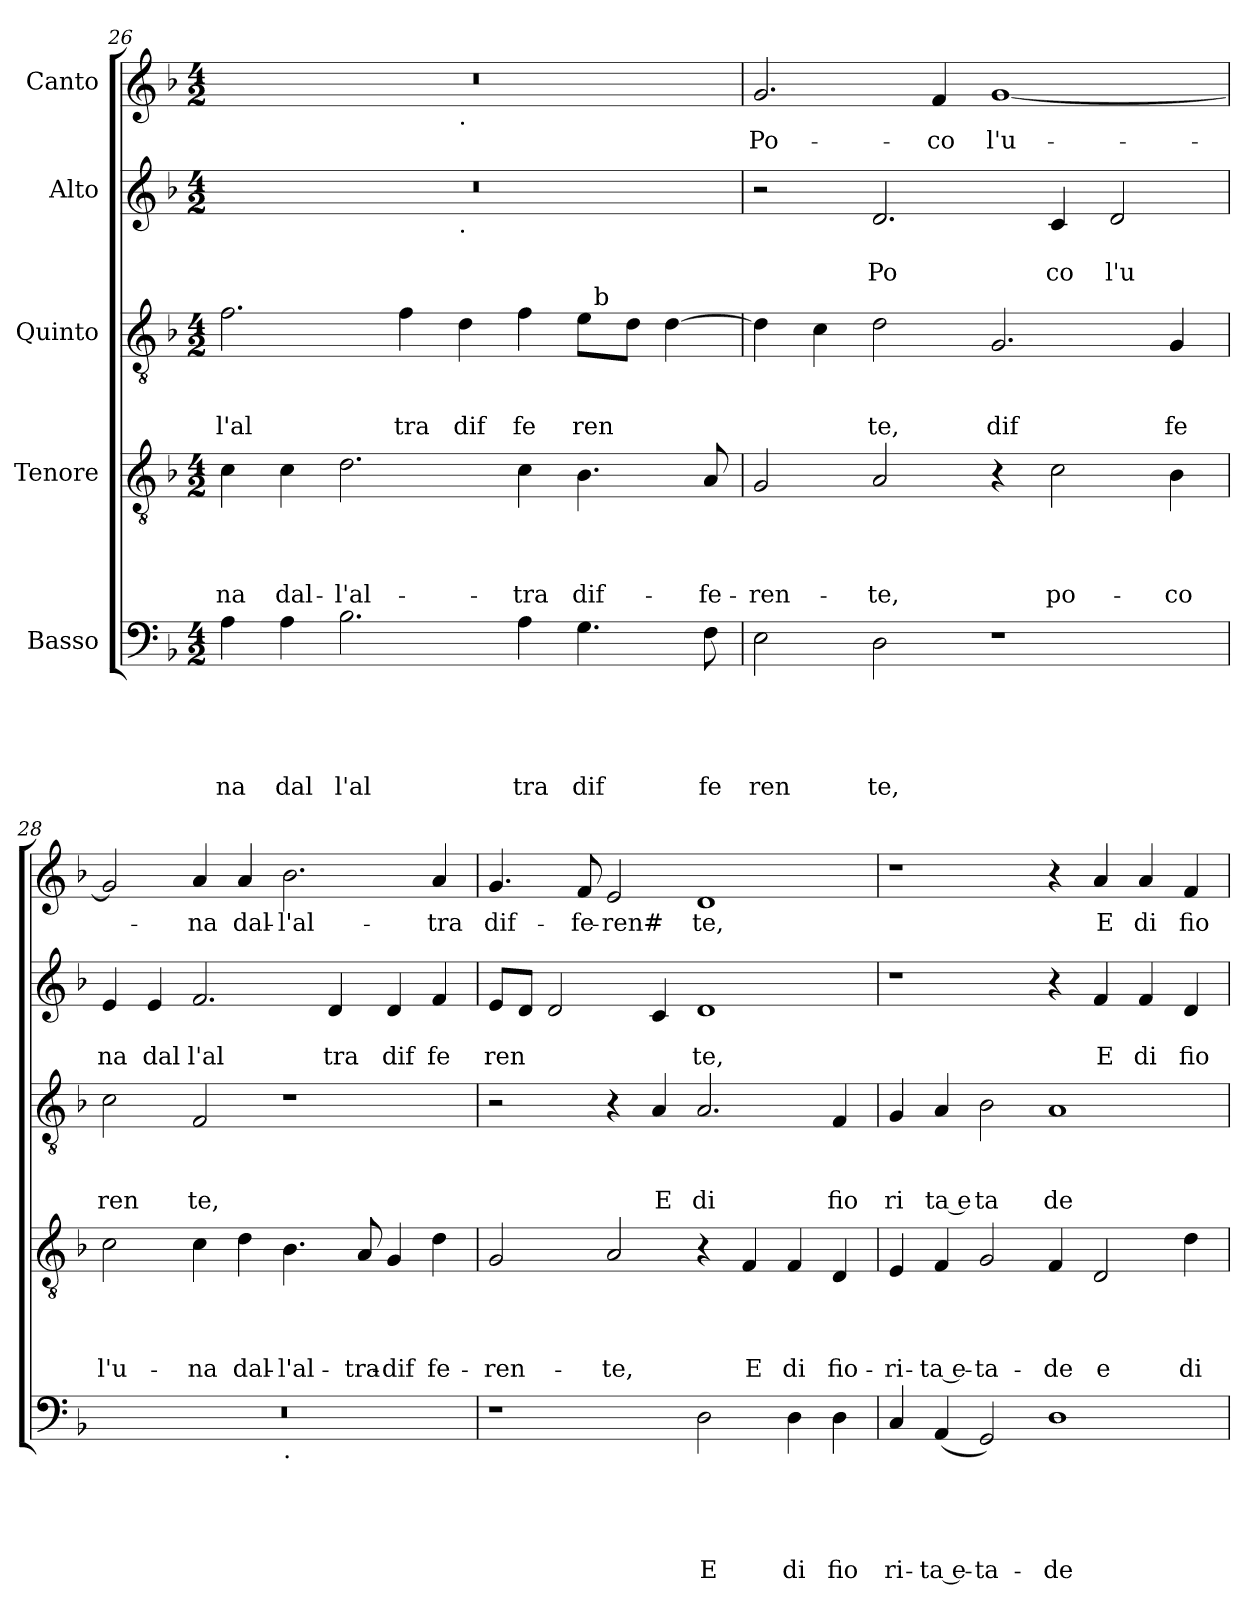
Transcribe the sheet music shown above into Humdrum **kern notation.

**kern	**text	**text	**text	**text	**text	**kern	**text	**text	**text	**text	**kern	**text	**text	**text	**kern	**text	**text	**kern	**text
*part5	*part5	*part5	*part5	*part5	*part5	*part4	*part4	*part4	*part4	*part4	*part3	*part3	*part3	*part3	*part2	*part2	*part2	*part1	*part1
*staff5	*staff5	*staff5	*staff5	*staff5	*staff5	*staff4	*staff4	*staff4	*staff4	*staff4	*staff3	*staff3	*staff3	*staff3	*staff2	*staff2	*staff2	*staff1	*staff1
*I"Basso	*	*	*	*	*	*I"Tenore	*	*	*	*	*I"Quinto	*	*	*	*I"Alto	*	*	*I"Canto	*
*clefF4	*	*	*	*	*	*clefGv2	*	*	*	*	*clefGv2	*	*	*	*clefG2	*	*	*clefG2	*
*ITrd-3c-5	*	*	*	*	*	*ITrd-3c-5	*	*	*	*	*ITrd-3c-5	*	*	*	*ITrd-3c-5	*	*	*	*
*k[b-e-]	*	*	*	*	*	*k[b-e-]	*	*	*	*	*k[b-e-]	*	*	*	*k[b-e-]	*	*	*k[b-]	*
*B-:	*	*	*	*	*	*B-:	*	*	*	*	*B-:	*	*	*	*B-:	*	*	*F:	*
*M4/2	*	*	*	*	*	*M4/2	*	*	*	*	*M4/2	*	*	*	*M4/2	*	*	*M4/2	*
=26	=26	=26	=26	=26	=26	=26	=26	=26	=26	=26	=26	=26	=26	=26	=26	=26	=26	=26	=26
!	!	!	!	!	!LO:LY:b	!	!	!	!	!LO:LY:b	!	!	!	!LO:LY:b	!	!	!	!	!
*	*	*	*	*	*	*	*	*	*	*	*^	*	*	*	*^	*	*	*^	*
4d\	.	.	.	.	na	4f\	.	.	.	-na	2.b-\	1ryy	.	.	l'al	0r	1ryy	.	.	0r	1ryy	.
!	!	!	!	!	!LO:LY:b	!	!	!	!	!LO:LY:b	!	!	!	!	!	!	!	!	!	!	!	!
4d\	.	.	.	.	dal	4f\	.	.	.	dal-	.	.	.	.	.	.	.	.	.	.	.	.
!	!	!	!	!	!LO:LY:b	!	!	!	!	!LO:LY:b	!	!	!	!	!	!	!	!	!	!	!	!
2.e-\	.	.	.	.	l'al	2.g\	.	.	.	-l'al-	.	.	.	.	.	.	.	.	.	.	.	.
!	!	!	!	!	!	!	!	!	!	!	!	!	!	!	!LO:LY:b	!	!	!	!	!	!	!
.	.	.	.	.	.	.	.	.	.	.	4b-\	.	.	.	tra	.	.	.	.	.	.	.
!	!	!	!	!	!	!	!	!	!	!	!	!	!	!	!	!	!	!	!	!	!LO:TX:b:t=.	!
!	!	!	!	!	!	!	!	!	!	!	!	!	!	!	!	!	!LO:TX:b:t=.	!	!	!	!	!
!	!	!	!	!	!	!	!	!	!	!	!	!	!	!	!LO:LY:b	!	!	!	!	!	!	!
.	.	.	.	.	.	.	.	.	.	.	4g\	2ryy	.	.	dif	.	1ryy	.	.	.	1ryy	.
!	!	!	!	!	!LO:LY:b	!	!	!	!	!LO:LY:b	!	!	!	!	!LO:LY:b	!	!	!	!	!	!	!
4d\	.	.	.	.	tra	4f\	.	.	.	-tra	4b-\	.	.	.	fe	.	.	.	.	.	.	.
!	!	!	!	!	!LO:LY:b	!	!	!	!	!LO:LY:b	!	!	!	!	!LO:LY:b	!	!	!	!	!	!	!
4.c\	.	.	.	.	dif	4.e-\	.	.	.	dif-	8a\L	32ryy	.	.	ren	.	.	.	.	.	.	.
!	!	!	!	!	!	!	!	!	!	!	!	!LO:TX:a:t=b	!	!	!	!	!	!	!	!	!	!
.	.	.	.	.	.	.	.	.	.	.	.	4...ryy	.	.	.	.	.	.	.	.	.	.
.	.	.	.	.	.	.	.	.	.	.	8g\J	.	.	.	.	.	.	.	.	.	.	.
.	.	.	.	.	.	.	.	.	.	.	[>4g\	.	.	.	.	.	.	.	.	.	.	.
!	!	!	!	!	!LO:LY:b	!	!	!	!	!LO:LY:b	!	!	!	!	!	!	!	!	!	!	!	!
8B-\	.	.	.	.	fe	8d/	.	.	.	-fe-	.	.	.	.	.	.	.	.	.	.	.	.
=27	=27	=27	=27	=27	=27	=27	=27	=27	=27	=27	=27	=27	=27	=27	=27	=27	=27	=27	=27	=27	=27	=27
!	!	!	!	!	!LO:LY:b	!	!	!	!	!LO:LY:b	!	!	!	!	!	!	!	!	!	!	!	!LO:LY:b
*	*	*	*	*	*	*	*	*	*	*	*v	*v	*	*	*	*	*	*	*	*v	*v	*
*	*	*	*	*	*	*	*	*	*	*	*	*	*	*	*v	*v	*	*	*	*
2A\	.	.	.	.	ren	2c/	.	.	.	-ren-	4g\]	.	.	.	2r	.	.	2.g/	Po-
.	.	.	.	.	.	.	.	.	.	.	4f\	.	.	.	.	.	.	.	.
!	!	!	!	!	!LO:LY:b	!	!	!	!	!LO:LY:b	!	!	!	!LO:LY:b	!	!	!LO:LY:b	!	!
2G\	.	.	.	.	te,	2d/	.	.	.	-te,	2g\	.	.	te,	2.g/	.	Po	.	.
!	!	!	!	!	!	!	!	!	!	!	!	!	!	!	!	!	!	!	!LO:LY:b
.	.	.	.	.	.	.	.	.	.	.	.	.	.	.	.	.	.	4f/	-co
!	!	!	!	!	!	!	!	!	!	!	!	!	!	!LO:LY:b	!	!	!	!	!LO:LY:b
1r	.	.	.	.	.	4r	.	.	.	.	2.c/	.	.	dif	.	.	.	[<1g	l'u-
!	!	!	!	!	!	!	!	!	!	!LO:LY:b	!	!	!	!	!	!	!LO:LY:b	!	!
.	.	.	.	.	.	2f\	.	.	.	po-	.	.	.	.	4f/	.	co	.	.
!	!	!	!	!	!	!	!	!	!	!	!	!	!	!	!	!	!LO:LY:b	!	!
.	.	.	.	.	.	.	.	.	.	.	.	.	.	.	2g/	.	l'u	.	.
!	!	!	!	!	!	!	!	!	!	!LO:LY:b	!	!	!	!LO:LY:b	!	!	!	!	!
.	.	.	.	.	.	4e-\	.	.	.	-co	4c/	.	.	fe	.	.	.	.	.
=28	=28	=28	=28	=28	=28	=28	=28	=28	=28	=28	=28	=28	=28	=28	=28	=28	=28	=28	=28
!	!	!	!	!	!	!	!	!	!	!LO:LY:b	!	!	!	!LO:LY:b	!	!	!LO:LY:b	!	!
*^	*	*	*	*	*	*	*	*	*	*	*	*	*	*	*	*	*	*	*
0r	1ryy	.	.	.	.	.	2f\	.	.	.	l'u-	2f\	.	.	ren	4a/	.	na	2g/]	.
!	!	!	!	!	!	!	!	!	!	!	!	!	!	!	!	!	!	!LO:LY:b	!	!
.	.	.	.	.	.	.	.	.	.	.	.	.	.	.	.	4a/	.	dal	.	.
!	!	!	!	!	!	!	!	!	!	!	!LO:LY:b	!	!	!	!LO:LY:b	!	!	!LO:LY:b	!	!LO:LY:b
.	.	.	.	.	.	.	4f\	.	.	.	-na	2B-/	.	.	te,	2.b-/	.	l'al	4a/	-na
!	!	!	!	!	!	!	!	!	!	!	!LO:LY:b	!	!	!	!	!	!	!	!	!LO:LY:b
.	.	.	.	.	.	.	4g\	.	.	.	dal-	.	.	.	.	.	.	.	4a/	dal-
!	!LO:TX:b:t=.	!	!	!	!	!	!	!	!	!	!	!	!	!	!	!	!	!	!	!
!	!	!	!	!	!	!	!	!	!	!	!LO:LY:b	!	!	!	!	!	!	!	!	!LO:LY:b
.	1ryy	.	.	.	.	.	4.e-\	.	.	.	-l'al-	1r	.	.	.	.	.	.	2.b-\	-l'al-
!	!	!	!	!	!	!	!	!	!	!	!	!	!	!	!	!	!	!LO:LY:b	!	!
.	.	.	.	.	.	.	.	.	.	.	.	.	.	.	.	4g/	.	tra	.	.
!	!	!	!	!	!	!	!	!	!	!	!LO:LY:b	!	!	!	!	!	!	!	!	!
.	.	.	.	.	.	.	8d/	.	.	.	-tra-	.	.	.	.	.	.	.	.	.
!	!	!	!	!	!	!	!	!	!	!	!LO:LY:b	!	!	!	!	!	!	!LO:LY:b	!	!
.	.	.	.	.	.	.	4c/	.	.	.	-dif	.	.	.	.	4g/	.	dif	.	.
!	!	!	!	!	!	!	!	!	!	!	!LO:LY:b	!	!	!	!	!	!	!LO:LY:b	!	!LO:LY:b
.	.	.	.	.	.	.	4g\	.	.	.	fe-	.	.	.	.	4b-/	.	fe	4a/	-tra
=29	=29	=29	=29	=29	=29	=29	=29	=29	=29	=29	=29	=29	=29	=29	=29	=29	=29	=29	=29	=29
!	!	!	!	!	!	!	!	!	!	!	!LO:LY:b	!	!	!	!	!	!	!LO:LY:b	!	!LO:LY:b
*v	*v	*	*	*	*	*	*	*	*	*	*	*	*	*	*	*	*	*	*	*
1r	.	.	.	.	.	2c/	.	.	.	-ren-	2r	.	.	.	8a/L	.	ren	4.g/	dif-
.	.	.	.	.	.	.	.	.	.	.	.	.	.	.	8g/J	.	.	.	.
.	.	.	.	.	.	.	.	.	.	.	.	.	.	.	2g/	.	.	.	.
!	!	!	!	!	!	!	!	!	!	!	!	!	!	!	!	!	!	!	!LO:LY:b
.	.	.	.	.	.	.	.	.	.	.	.	.	.	.	.	.	.	8f/	-fe-
!	!	!	!	!	!	!	!	!	!	!LO:LY:b	!	!	!	!	!	!	!	!	!LO:LY:b
.	.	.	.	.	.	2d/	.	.	.	-te,	4r	.	.	.	.	.	.	2e/	-ren#
!	!	!	!	!	!	!	!	!	!	!	!	!	!	!LO:LY:b	!	!	!	!	!
.	.	.	.	.	.	.	.	.	.	.	4d/	.	.	E	4f/	.	.	.	.
!	!	!	!	!	!LO:LY:b	!	!	!	!	!	!	!	!	!LO:LY:b	!	!	!LO:LY:b	!	!LO:LY:b
2G\	.	.	.	.	E	4r	.	.	.	.	2.d/	.	.	di	1g	.	te,	1d	te,
!	!	!	!	!	!	!	!	!	!	!LO:LY:b	!	!	!	!	!	!	!	!	!
.	.	.	.	.	.	4B-/	.	.	.	E	.	.	.	.	.	.	.	.	.
!	!	!	!	!	!LO:LY:b	!	!	!	!	!LO:LY:b	!	!	!	!	!	!	!	!	!
4G\	.	.	.	.	di	4B-/	.	.	.	di	.	.	.	.	.	.	.	.	.
!	!	!	!	!	!LO:LY:b	!	!	!	!	!LO:LY:b	!	!	!	!LO:LY:b	!	!	!	!	!
4G\	.	.	.	.	fio	4G/	.	.	.	fio-	4B-/	.	.	fio	.	.	.	.	.
!!LO:LB:g=z
=30	=30	=30	=30	=30	=30	=30	=30	=30	=30	=30	=30	=30	=30	=30	=30	=30	=30	=30	=30
!	!	!	!	!	!LO:LY:b	!	!	!	!	!LO:LY:b	!	!	!	!LO:LY:b	!	!	!	!	!
4F/	.	.	.	.	ri-	4A/	.	.	.	-ri-	4c/	.	.	ri	1r	.	.	1r	.
!	!	!	!	!	!LO:LY:b:rj	!	!	!	!	!LO:LY:b:rj	!	!	!	!LO:LY:b:rj	!	!	!	!	!
(<4D/	.	.	.	.	-ta e-	4B-/	.	.	.	-ta e-	4d/	.	.	ta e	.	.	.	.	.
!	!	!	!	!	!LO:LY:b	!	!	!	!	!LO:LY:b	!	!	!	!LO:LY:b	!	!	!	!	!
2C/)	.	.	.	.	-ta-	2c/	.	.	.	-ta-	2e-\	.	.	ta	.	.	.	.	.
!	!	!	!	!	!LO:LY:b	!	!	!	!	!LO:LY:b	!	!	!	!LO:LY:b	!	!	!	!	!
1G	.	.	.	.	-de	4B-/	.	.	.	-de	1d	.	.	de	4r	.	.	4r	.
!	!	!	!	!	!	!	!	!	!	!LO:LY:b	!	!	!	!	!	!	!LO:LY:b	!	!LO:LY:b
.	.	.	.	.	.	2G/	.	.	.	e	.	.	.	.	4b-/	.	E	4a/	E
!	!	!	!	!	!	!	!	!	!	!	!	!	!	!	!	!	!LO:LY:b	!	!LO:LY:b
.	.	.	.	.	.	.	.	.	.	.	.	.	.	.	4b-/	.	di	4a/	di
!	!	!	!	!	!	!	!	!	!	!LO:LY:b	!	!	!	!	!	!	!LO:LY:b	!	!LO:LY:b
.	.	.	.	.	.	4g\	.	.	.	di	.	.	.	.	4g/	.	fio	4f/	fio-
=	=	=	=	=	=	=	=	=	=	=	=	=	=	=	=	=	=	=	=
*-	*-	*-	*-	*-	*-	*-	*-	*-	*-	*-	*-	*-	*-	*-	*-	*-	*-	*-	*-
